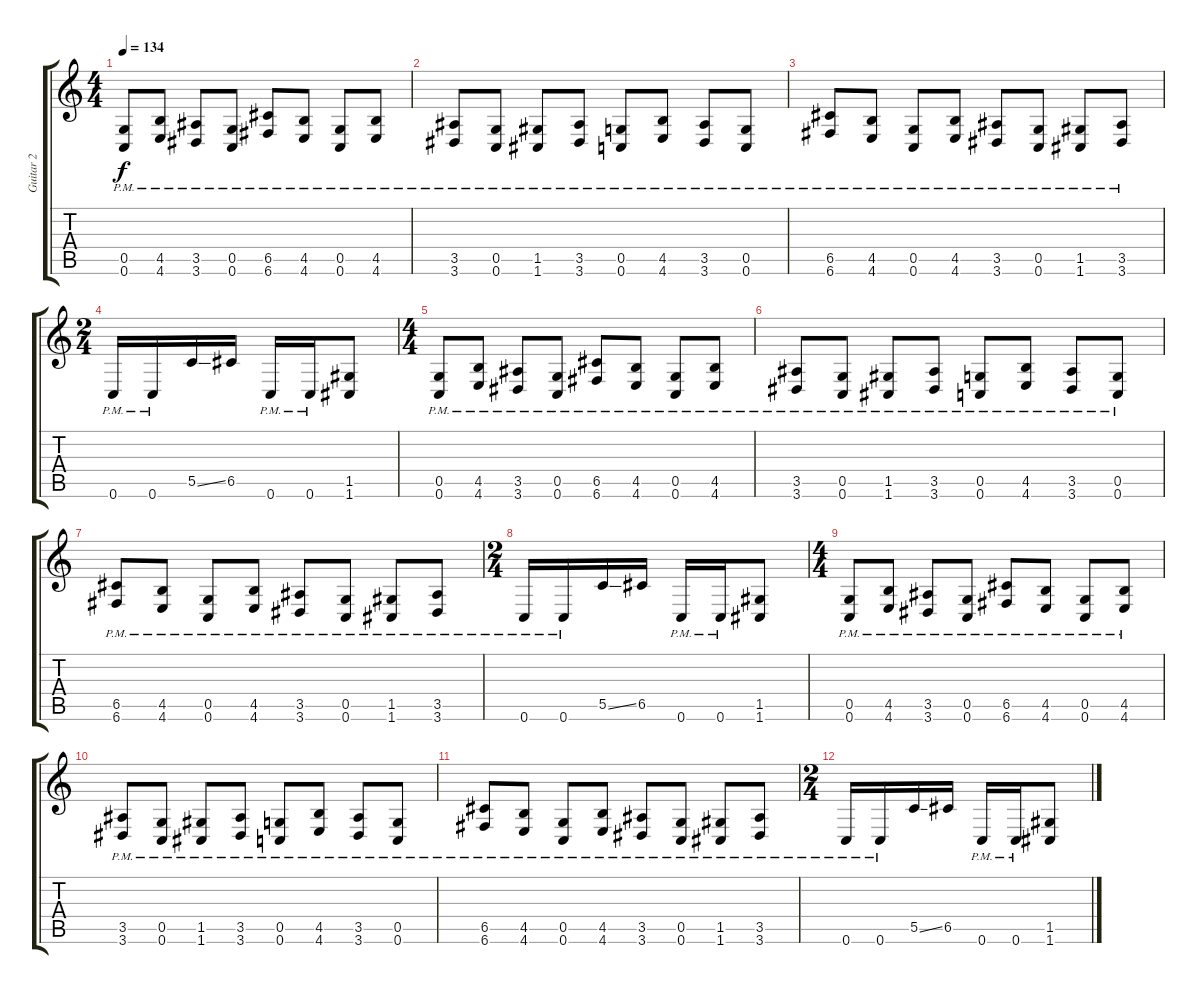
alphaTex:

\track ("Guitar 2" "Guitar 2") {instrument distortionguitar}
\staff {score tabs}
\tuning (D4 A3 F3 C3 G2 C2) {hide}
\ts (4 4)
\tempo 134
\clef g2
\ks c
(0.5{pm} 0.6{pm}).8{dy f} (4.5{pm} 4.6{pm}).8 (3.5{pm} 3.6{pm}).8 (0.5{pm} 0.6{pm}).8 (6.5{pm} 6.6{pm}).8 (4.5{pm} 4.6{pm}).8 (0.5{pm} 0.6{pm}).8 (4.5{pm} 4.6{pm}).8 |
(3.5{pm} 3.6{pm}).8 (0.5{pm} 0.6{pm}).8 (1.5{pm} 1.6{pm}).8 (3.5{pm} 3.6{pm}).8 (0.5{pm} 0.6{pm}).8 (4.5{pm} 4.6{pm}).8 (3.5{pm} 3.6{pm}).8 (0.5{pm} 0.6{pm}).8 |
(6.5{pm} 6.6{pm}).8 (4.5{pm} 4.6{pm}).8 (0.5{pm} 0.6{pm}).8 (4.5{pm} 4.6{pm}).8 (3.5{pm} 3.6{pm}).8 (0.5{pm} 0.6{pm}).8 (1.5{pm} 1.6{pm}).8 (3.5{pm} 3.6{pm}).8 |
\ts (2 4)
0.6{pm}.16 0.6{pm}.16 5.5{ss}.16 6.5.16 0.6{pm}.16 0.6{pm}.16 (1.5 1.6).8 |
\ts (4 4)
(0.5{pm} 0.6{pm}).8 (4.5{pm} 4.6{pm}).8 (3.5{pm} 3.6{pm}).8 (0.5{pm} 0.6{pm}).8 (6.5{pm} 6.6{pm}).8 (4.5{pm} 4.6{pm}).8 (0.5{pm} 0.6{pm}).8 (4.5{pm} 4.6{pm}).8 |
(3.5{pm} 3.6{pm}).8 (0.5{pm} 0.6{pm}).8 (1.5{pm} 1.6{pm}).8 (3.5{pm} 3.6{pm}).8 (0.5{pm} 0.6{pm}).8 (4.5{pm} 4.6{pm}).8 (3.5{pm} 3.6{pm}).8 (0.5{pm} 0.6{pm}).8 |
(6.5{pm} 6.6{pm}).8 (4.5{pm} 4.6{pm}).8 (0.5{pm} 0.6{pm}).8 (4.5{pm} 4.6{pm}).8 (3.5{pm} 3.6{pm}).8 (0.5{pm} 0.6{pm}).8 (1.5{pm} 1.6{pm}).8 (3.5{pm} 3.6{pm}).8 |
\ts (2 4)
0.6{pm}.16 0.6{pm}.16 5.5{ss}.16 6.5.16 0.6{pm}.16 0.6{pm}.16 (1.5 1.6).8 |
\ts (4 4)
(0.5{pm} 0.6{pm}).8 (4.5{pm} 4.6{pm}).8 (3.5{pm} 3.6{pm}).8 (0.5{pm} 0.6{pm}).8 (6.5{pm} 6.6{pm}).8 (4.5{pm} 4.6{pm}).8 (0.5{pm} 0.6{pm}).8 (4.5{pm} 4.6{pm}).8 |
(3.5{pm} 3.6{pm}).8 (0.5{pm} 0.6{pm}).8 (1.5{pm} 1.6{pm}).8 (3.5{pm} 3.6{pm}).8 (0.5{pm} 0.6{pm}).8 (4.5{pm} 4.6{pm}).8 (3.5{pm} 3.6{pm}).8 (0.5{pm} 0.6{pm}).8 |
(6.5{pm} 6.6{pm}).8 (4.5{pm} 4.6{pm}).8 (0.5{pm} 0.6{pm}).8 (4.5{pm} 4.6{pm}).8 (3.5{pm} 3.6{pm}).8 (0.5{pm} 0.6{pm}).8 (1.5{pm} 1.6{pm}).8 (3.5{pm} 3.6{pm}).8 |
\ts (2 4)
0.6{pm}.16 0.6{pm}.16 5.5{ss}.16 6.5.16 0.6{pm}.16 0.6{pm}.16 (1.5 1.6).8
